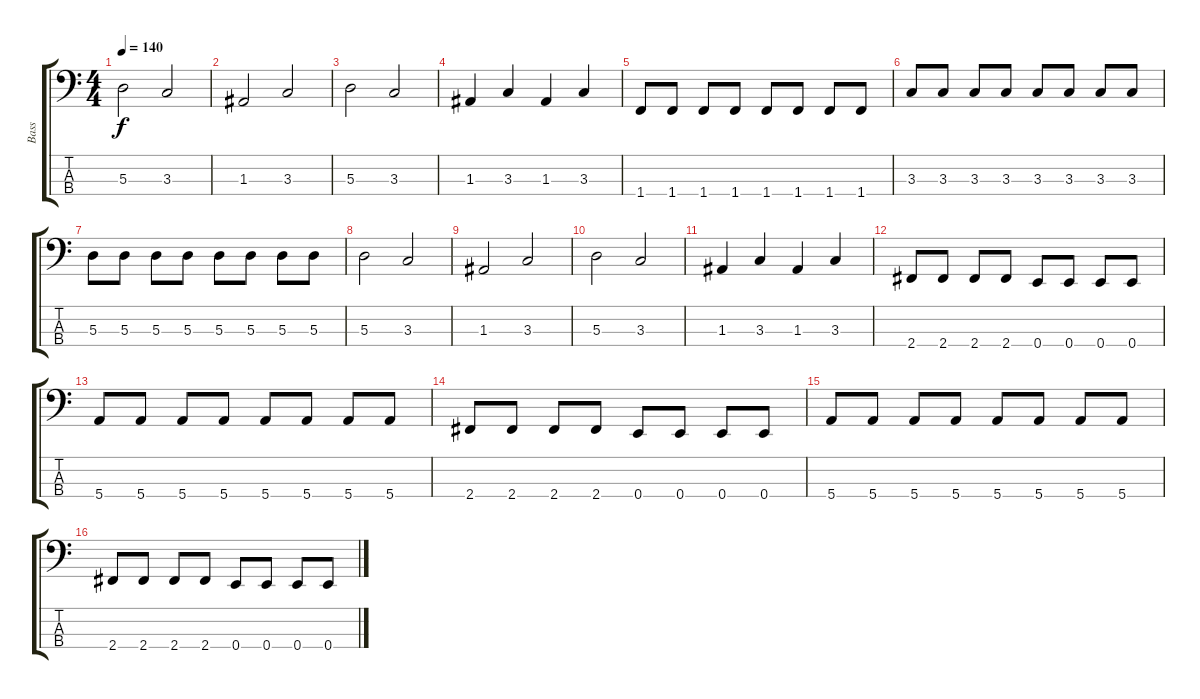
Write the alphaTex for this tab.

\track ("Bass" "Bass") {instrument electricbasspick}
\staff {score tabs}
\tuning (G2 D2 A1 E1) {hide}
\ts (4 4)
\tempo 140
\clef f4
\ks c
5.3.2{dy f} 3.3.2 |
1.3.2 3.3.2 |
5.3.2 3.3.2 |
1.3.4 3.3.4 1.3.4 3.3.4 |
1.4.8 1.4.8 1.4.8 1.4.8 1.4.8 1.4.8 1.4.8 1.4.8 |
3.3.8 3.3.8 3.3.8 3.3.8 3.3.8 3.3.8 3.3.8 3.3.8 |
5.3.8 5.3.8 5.3.8 5.3.8 5.3.8 5.3.8 5.3.8 5.3.8 |
5.3.2 3.3.2 |
1.3.2 3.3.2 |
5.3.2 3.3.2 |
1.3.4 3.3.4 1.3.4 3.3.4 |
2.4.8 2.4.8 2.4.8 2.4.8 0.4.8 0.4.8 0.4.8 0.4.8 |
5.4.8 5.4.8 5.4.8 5.4.8 5.4.8 5.4.8 5.4.8 5.4.8 |
2.4.8 2.4.8 2.4.8 2.4.8 0.4.8 0.4.8 0.4.8 0.4.8 |
5.4.8 5.4.8 5.4.8 5.4.8 5.4.8 5.4.8 5.4.8 5.4.8 |
2.4.8 2.4.8 2.4.8 2.4.8 0.4.8 0.4.8 0.4.8 0.4.8
